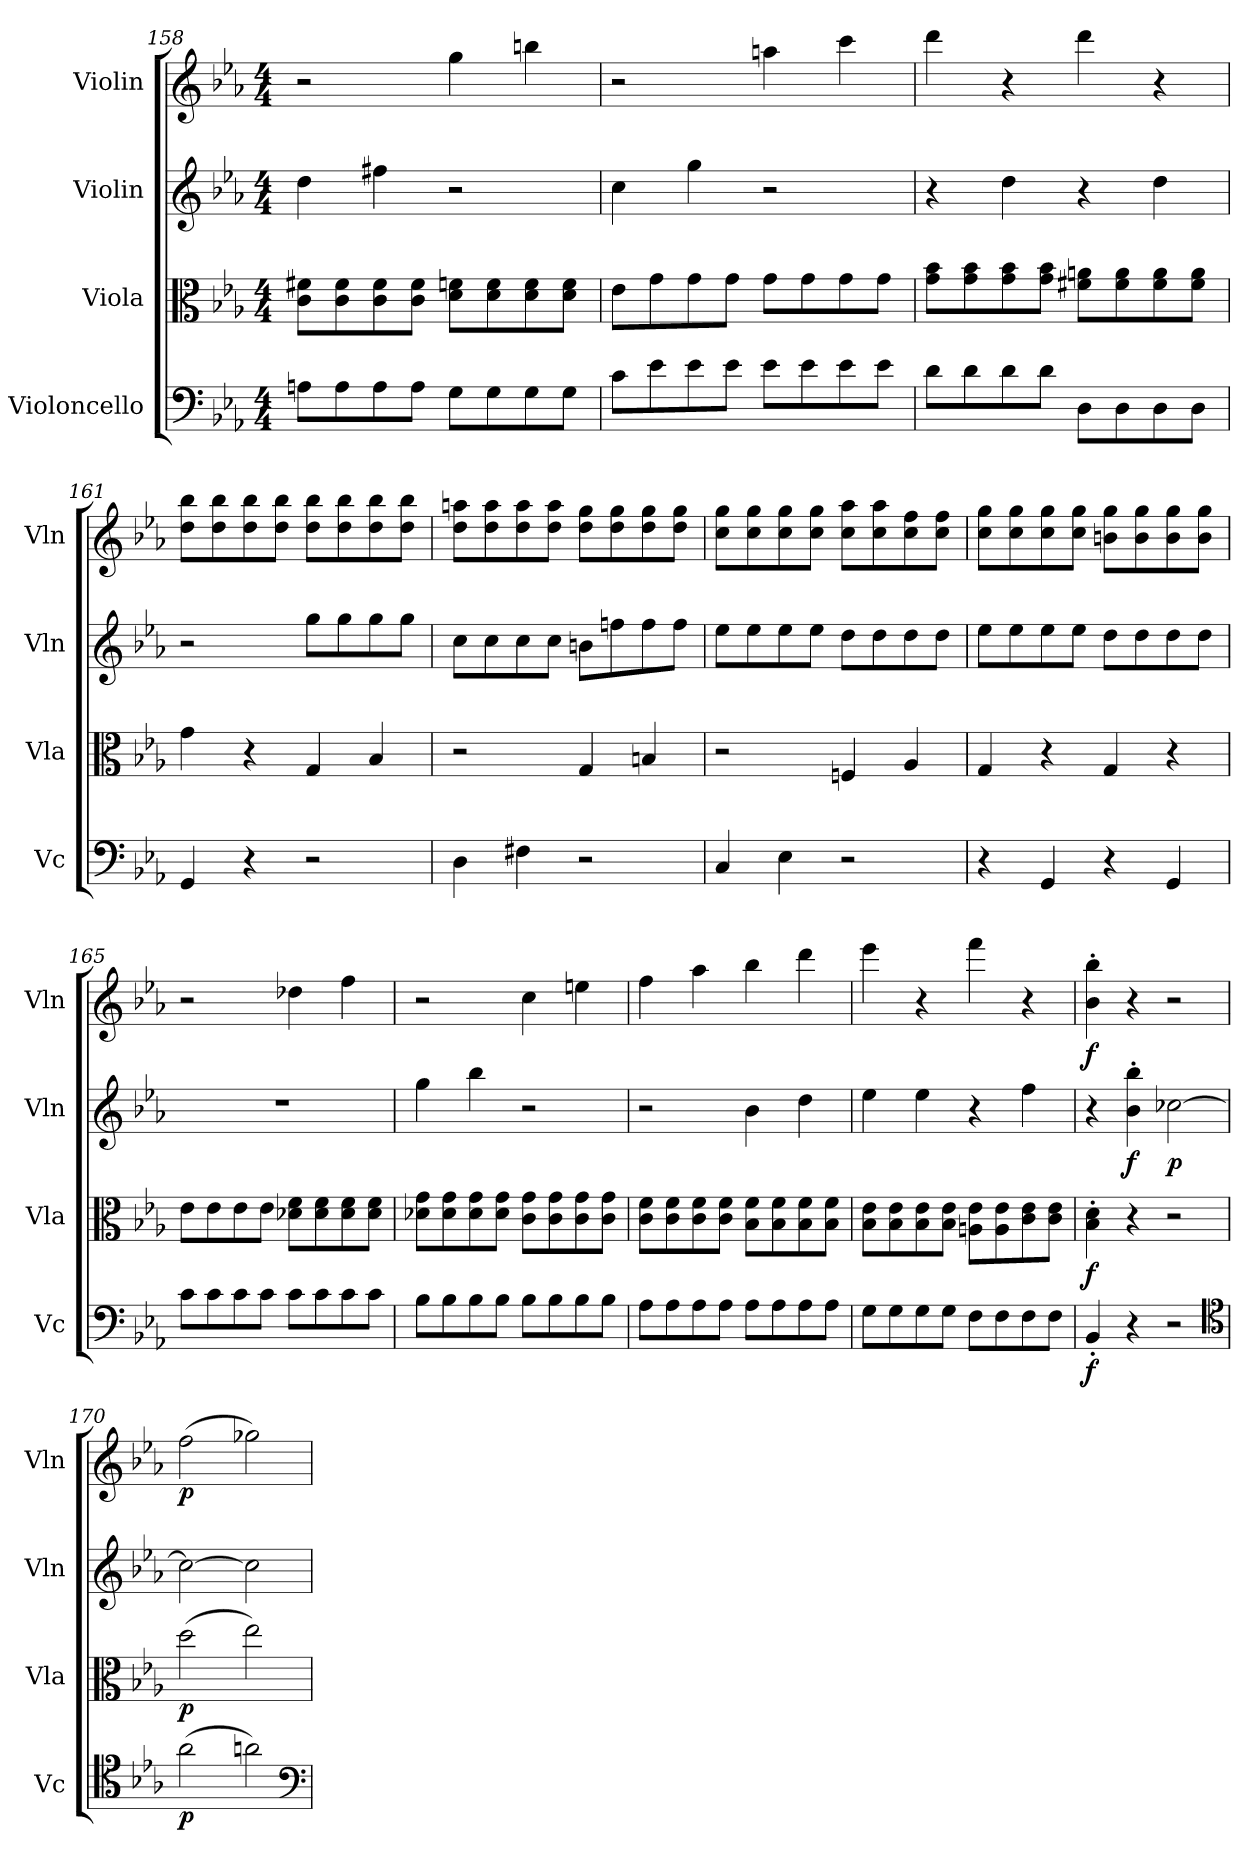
**kern	**dynam	**kern	**dynam	**kern	**dynam	**kern	**dynam
*part4	*part4	*part3	*part3	*part2	*part2	*part1	*part1
*staff4	*staff4	*staff3	*staff3	*staff2	*staff2	*staff1	*staff1
*I"Violoncello	*	*I"Viola	*	*I"Violin	*	*I"Violin	*
*I'Vc	*	*I'Vla	*	*I'Vln	*	*I'Vln	*
*clefF4	*	*clefC3	*	*clefG2	*	*clefG2	*
*k[b-e-a-]	*	*k[b-e-a-]	*	*k[b-e-a-]	*	*k[b-e-a-]	*
*E-:	*	*E-:	*	*E-:	*	*E-:	*
*M4/4	*	*M4/4	*	*M4/4	*	*M4/4	*
=158	=158	=158	=158	=158	=158	=158	=158
8An\L	.	8c\ 8f#X\L	.	4dd\	.	2r	.
8A\	.	8c\ 8f#\	.	.	.	.	.
8A\	.	8c\ 8f#\	.	4ff#X\	.	.	.
8A\J	.	8c\ 8f#\J	.	.	.	.	.
8G\L	.	8d\ 8fn\L	.	2r	.	4gg\	.
8G\	.	8d\ 8f\	.	.	.	.	.
8G\	.	8d\ 8f\	.	.	.	4bbn\	.
8G\J	.	8d\ 8f\J	.	.	.	.	.
=159	=159	=159	=159	=159	=159	=159	=159
8c\L	.	8e-\L	.	4cc\	.	2r	.
8e-\	.	8g\	.	.	.	.	.
8e-\	.	8g\	.	4gg\	.	.	.
8e-\J	.	8g\J	.	.	.	.	.
8e-\L	.	8g\L	.	2r	.	4aan\	.
8e-\	.	8g\	.	.	.	.	.
8e-\	.	8g\	.	.	.	4ccc\	.
8e-\J	.	8g\J	.	.	.	.	.
=160	=160	=160	=160	=160	=160	=160	=160
8d\L	.	8g\ 8b-\L	.	4r	.	4ddd\	.
8d\	.	8g\ 8b-\	.	.	.	.	.
8d\	.	8g\ 8b-\	.	4dd\	.	4r	.
8d\J	.	8g\ 8b-\J	.	.	.	.	.
8D\L	.	8f#X\ 8an\L	.	4r	.	4ddd\	.
8D\	.	8f#\ 8a\	.	.	.	.	.
8D\	.	8f#\ 8a\	.	4dd\	.	4r	.
8D\J	.	8f#\ 8a\J	.	.	.	.	.
=161	=161	=161	=161	=161	=161	=161	=161
4GG/	.	4g\	.	2r	.	8dd\ 8bb-\L	.
.	.	.	.	.	.	8dd\ 8bb-\	.
4r	.	4r	.	.	.	8dd\ 8bb-\	.
.	.	.	.	.	.	8dd\ 8bb-\J	.
2r	.	4G/	.	8gg\L	.	8dd\ 8bb-\L	.
.	.	.	.	8gg\	.	8dd\ 8bb-\	.
.	.	4B-/	.	8gg\	.	8dd\ 8bb-\	.
.	.	.	.	8gg\J	.	8dd\ 8bb-\J	.
=162	=162	=162	=162	=162	=162	=162	=162
4D\	.	2r	.	8cc\L	.	8dd\ 8aan\L	.
.	.	.	.	8cc\	.	8dd\ 8aa\	.
4F#X\	.	.	.	8cc\	.	8dd\ 8aa\	.
.	.	.	.	8cc\J	.	8dd\ 8aa\J	.
2r	.	4G/	.	8bn\L	.	8dd\ 8gg\L	.
.	.	.	.	8ffn\	.	8dd\ 8gg\	.
.	.	4Bn/	.	8ff\	.	8dd\ 8gg\	.
.	.	.	.	8ff\J	.	8dd\ 8gg\J	.
=163	=163	=163	=163	=163	=163	=163	=163
4C/	.	2r	.	8ee-\L	.	8cc\ 8gg\L	.
.	.	.	.	8ee-\	.	8cc\ 8gg\	.
4E-\	.	.	.	8ee-\	.	8cc\ 8gg\	.
.	.	.	.	8ee-\J	.	8cc\ 8gg\J	.
2r	.	4Fn/	.	8dd\L	.	8cc\ 8aa-\L	.
.	.	.	.	8dd\	.	8cc\ 8aa-\	.
.	.	4A-/	.	8dd\	.	8cc\ 8ff\	.
.	.	.	.	8dd\J	.	8cc\ 8ff\J	.
=164	=164	=164	=164	=164	=164	=164	=164
4r	.	4G/	.	8ee-\L	.	8cc\ 8gg\L	.
.	.	.	.	8ee-\	.	8cc\ 8gg\	.
4GG/	.	4r	.	8ee-\	.	8cc\ 8gg\	.
.	.	.	.	8ee-\J	.	8cc\ 8gg\J	.
4r	.	4G/	.	8dd\L	.	8bn\ 8gg\L	.
.	.	.	.	8dd\	.	8b\ 8gg\	.
4GG/	.	4r	.	8dd\	.	8b\ 8gg\	.
.	.	.	.	8dd\J	.	8b\ 8gg\J	.
=165	=165	=165	=165	=165	=165	=165	=165
8c\L	.	8e-\L	.	1r	.	2r	.
8c\	.	8e-\	.	.	.	.	.
8c\	.	8e-\	.	.	.	.	.
8c\J	.	8e-\J	.	.	.	.	.
8c\L	.	8d-X\ 8f\L	.	.	.	4dd-X\	.
8c\	.	8d-\ 8f\	.	.	.	.	.
8c\	.	8d-\ 8f\	.	.	.	4ff\	.
8c\J	.	8d-\ 8f\J	.	.	.	.	.
=166	=166	=166	=166	=166	=166	=166	=166
8B-\L	.	8d-X\ 8g\L	.	4gg\	.	2r	.
8B-\	.	8d-\ 8g\	.	.	.	.	.
8B-\	.	8d-\ 8g\	.	4bb-\	.	.	.
8B-\J	.	8d-\ 8g\J	.	.	.	.	.
8B-\L	.	8c\ 8g\L	.	2r	.	4cc\	.
8B-\	.	8c\ 8g\	.	.	.	.	.
8B-\	.	8c\ 8g\	.	.	.	4een\	.
8B-\J	.	8c\ 8g\J	.	.	.	.	.
=167	=167	=167	=167	=167	=167	=167	=167
8A-\L	.	8c\ 8f\L	.	2r	.	4ff\	.
8A-\	.	8c\ 8f\	.	.	.	.	.
8A-\	.	8c\ 8f\	.	.	.	4aa-\	.
8A-\J	.	8c\ 8f\J	.	.	.	.	.
8A-\L	.	8B-\ 8f\L	.	4b-\	.	4bb-\	.
8A-\	.	8B-\ 8f\	.	.	.	.	.
8A-\	.	8B-\ 8f\	.	4dd\	.	4ddd\	.
8A-\J	.	8B-\ 8f\J	.	.	.	.	.
=168	=168	=168	=168	=168	=168	=168	=168
8G\L	.	8B-\ 8e-\L	.	4ee-\	.	4eee-\	.
8G\	.	8B-\ 8e-\	.	.	.	.	.
8G\	.	8B-\ 8e-\	.	4ee-\	.	4r	.
8G\J	.	8B-\ 8e-\J	.	.	.	.	.
8F\L	.	8An\ 8e-\L	.	4r	.	4fff\	.
8F\	.	8A\ 8e-\	.	.	.	.	.
8F\	.	8c\ 8e-\	.	4ff\	.	4r	.
8F\J	.	8c\ 8e-\J	.	.	.	.	.
=169	=169	=169	=169	=169	=169	=169	=169
4BB-'/	f	4B-'\ 4d'\	f	4r	.	4b-'\ 4bb-'\	f
4r	.	4r	.	4b-'\ 4bb-'\	f	4r	.
2r	.	2r	.	[2cc-X\	p	2r	.
*clefC4	*	*	*	*	*	*	*
=170	=170	=170	=170	=170	=170	=170	=170
(2a-\	p	(2dd\	p	2cc-\_	.	(2ff\	p
2an\)	.	2ee-\)	.	2cc-\]	.	2gg-X\)	.
*clefF4	*	*	*	*	*	*	*
=	=	=	=	=	=	=	=
*-	*-	*-	*-	*-	*-	*-	*-
